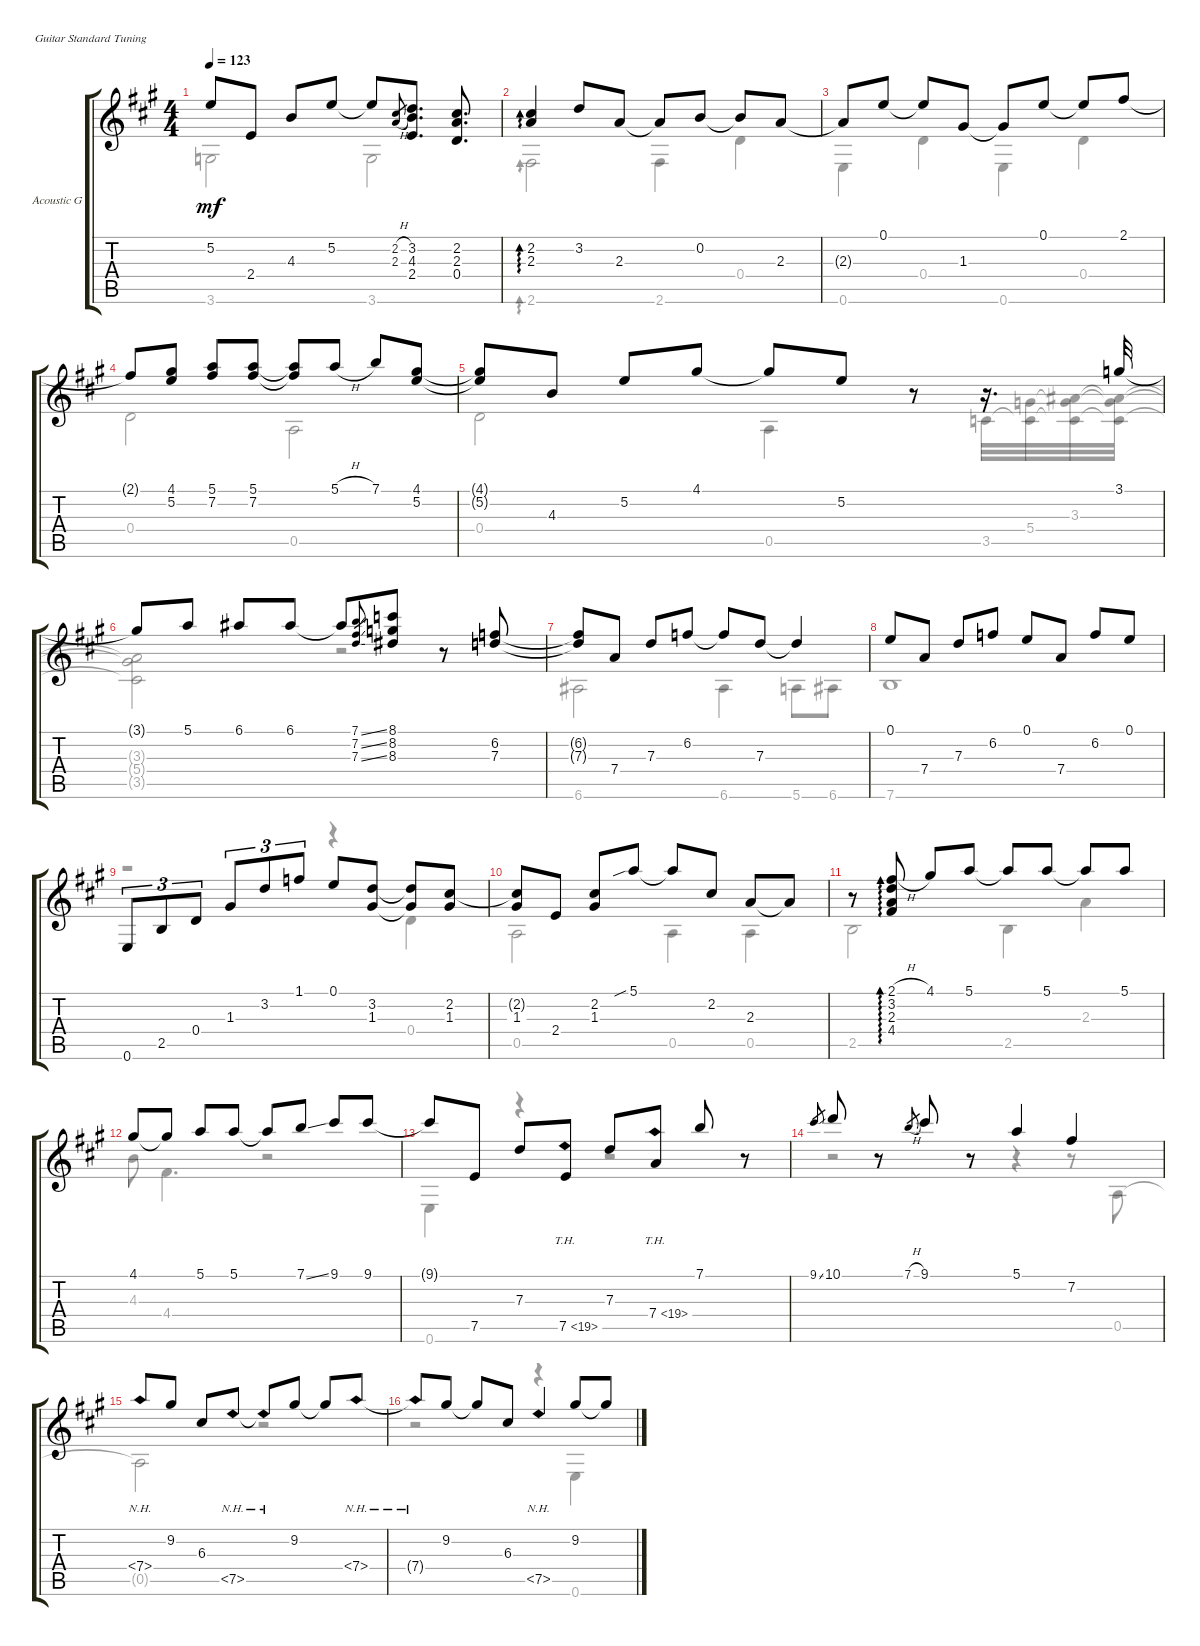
\bracketExtendMode groupsimilarinstruments
\firstSystemTrackNameOrientation horizontal
\otherSystemsTrackNameOrientation horizontal
\track ("Acoustic Guitar (nylon)" "Acoustic G") {instrument acousticguitarnylon}
\staff {score tabs}
\tuning (E4 B3 G3 D3 A2 E2)
\voice
\ts (4 4)
\tempo 123
\clef g2
\ks a
5.2{t}.8{dy mf} 2.4.8 4.3.8 5.2.8 5.2{t}.8 (2.2{h} 2.3{h}).8{gr} (3.2 4.3 2.4).8{d} (2.2 2.3 0.4).8{d} |
(2.2 2.3).4{ad 0} 3.2.8 2.3.8 2.3{t}.8 0.2.8 0.2{t}.8 2.3.8 |
2.3{t}.8 0.1.8 0.1{t}.8 1.3.8 1.3{t}.8 0.1.8 0.1{t}.8 2.1.8 |
2.1{t}.8 (4.1 5.2).8 (5.1 7.2).8 (5.1 7.2).8 (5.1{t} 7.2{t}).8 5.1{h}.8 7.1.8 (4.1 5.2).8 |
(4.1{t} 5.2{t}).8 4.3.8 5.2.8 4.1.8 4.1{t}.8 5.2.8 r.8 r.16{d} 3.1.32 |
3.1{t}.8 5.1.8 6.1.8 6.1.8 6.1{t}.8 (7.1{ss} 7.2{ss} 7.3{ss}).8{gr} (8.1 8.2 8.3).8 r.8 (6.2 7.3).8 |
(6.2{t} 7.3{t}).8 7.4.8 7.3.8 6.2.8 6.2{t}.8 7.3.8 7.3{t}.4 |
0.1.8 7.4.8 7.3.8 6.2.8 0.1.8 7.4.8 6.2.8 0.1.8 |
0.6.8{tu (3 2)} 2.5.8{tu (3 2)} 0.4.8{tu (3 2)} 1.3.8{tu (3 2)} 3.2.8{tu (3 2)} 1.1.8{tu (3 2)} 0.1.8 (3.2 1.3).8 (3.2{t} 1.3{t}).8 (2.2 1.3).8 |
(2.2{t} 1.3).8 2.4.8 (2.2 1.3).8 5.1{sib}.8 5.1{t}.8 2.2.8 2.3.8 2.3{t}.8 |
r.8 (2.1{h} 3.2 2.3 4.4).8{ad 0} 4.1.8 5.1.8 5.1{t}.8 5.1.8 5.1{t}.8 5.1.8 |
4.1.8 4.1{t}.8 5.1.8 5.1.8 5.1{t}.8 7.1{ss}.8 9.1.8 9.1.8 |
9.1{t}.8 7.5.8 7.3.8 7.5{th 12}.8 7.3.8 7.4{th 12}.8 7.1.8 r.8 |
9.1{ss}.8{gr} 10.1.8 r.8 7.1{h}.8{gr} 9.1.8 r.8 5.1.4 7.2.4 |
7.4{nh}.8 9.2.8 6.3.8 7.5{nh}.8 7.5{nh t}.8 9.2.8 9.2{t}.8 7.4{nh}.8 |
7.4{nh t}.8 9.2.8 9.2{t}.8 6.3.8 7.5{nh}.4 9.2.8 9.2{t}.8
\voice
\clef g2
\ottava regular
\simile none
\ks a
3.6.2{dy mf} 3.6.2 |
2.6.2{ad 0} 2.6.4 0.4.4 |
0.6.4 0.4.4 0.6.4 0.4.4 |
0.4.2 0.5.2 |
0.4.2 0.5.4 r.8 3.5.32 (5.4 3.5{t}).32 (3.3 5.4{t} 3.5{t}).32 (3.3{t} 5.4{t} 3.5{t}).32 |
(3.3{t} 5.4{t} 3.5{t}).2 r.2 |
6.6.2 6.6.4 5.6.8 6.6.8 |
7.6.1 |
r.2 r.4 0.4.4 |
0.5.2 0.5.4 0.5.4 |
2.5.2 2.5.4 2.3.4 |
4.3.8 4.4.4{d} r.2 |
0.6.4 r.4 r.2 |
r.2 r.4 r.8 0.5.8 |
0.5{t}.2 r.2 |
r.2 r.4 0.6.4
